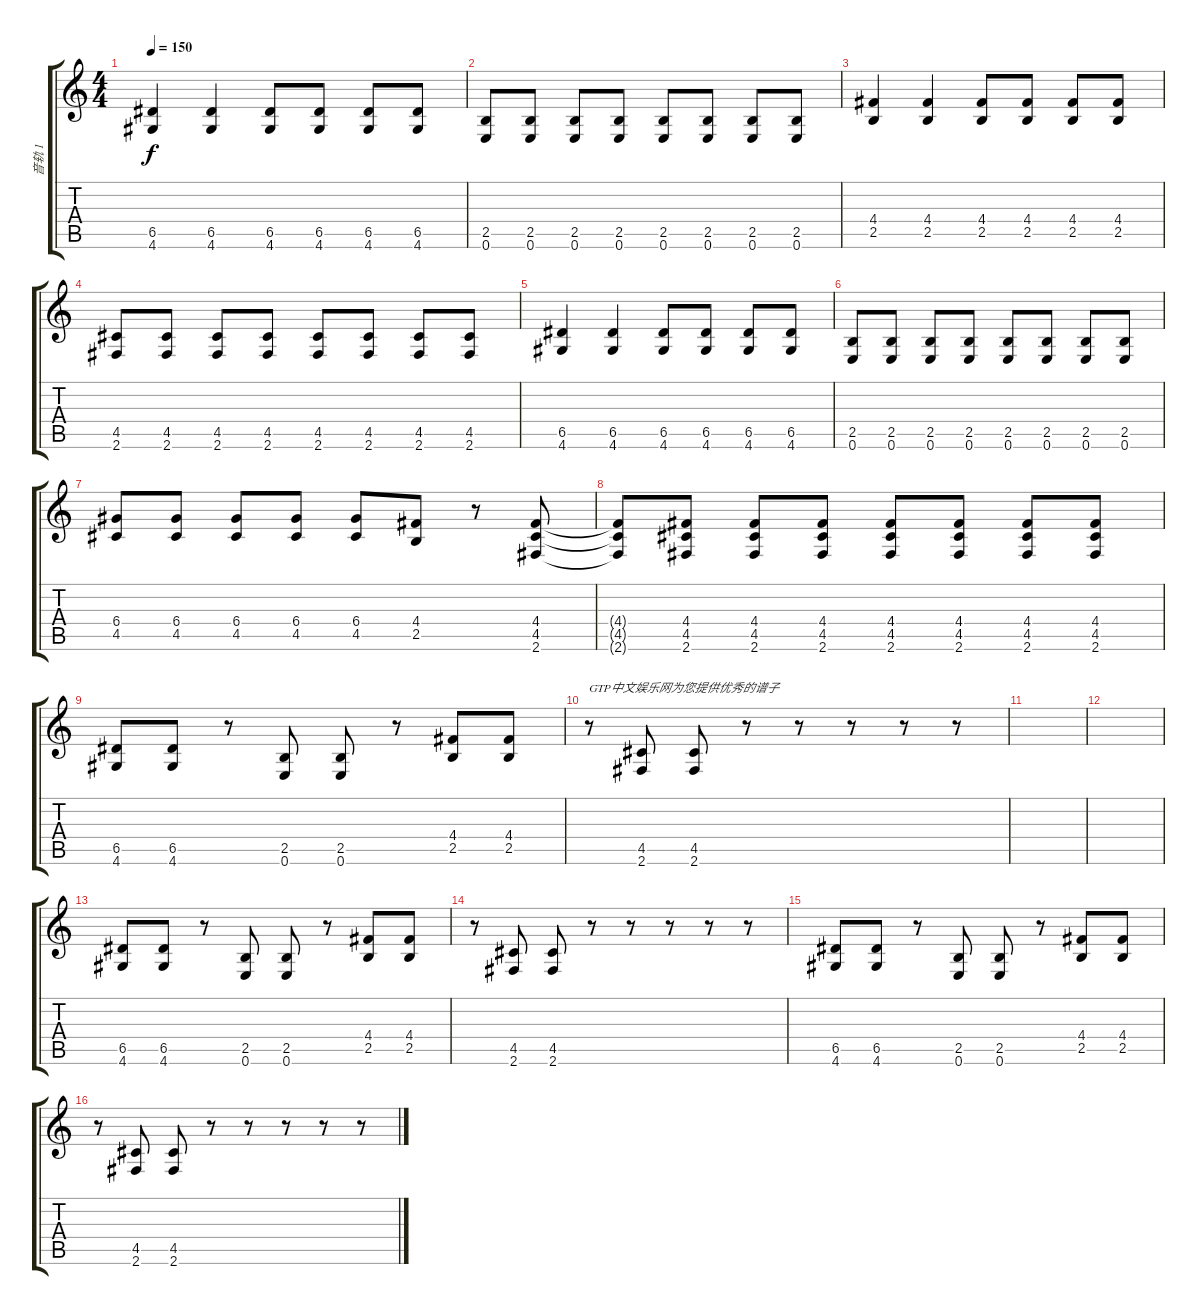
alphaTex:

\track ("音轨 1" "音轨 1") {instrument distortionguitar}
\staff {score tabs}
\tuning (E4 B3 G3 D3 A2 E2) {hide}
\ts (4 4)
\tempo 150
\clef g2
\ks c
(6.5 4.6).4{dy f} (6.5 4.6).4 (6.5 4.6).8 (6.5 4.6).8 (6.5 4.6).8 (6.5 4.6).8 |
(2.5 0.6).8 (2.5 0.6).8 (2.5 0.6).8 (2.5 0.6).8 (2.5 0.6).8 (2.5 0.6).8 (2.5 0.6).8 (2.5 0.6).8 |
(4.4 2.5).4 (4.4 2.5).4 (4.4 2.5).8 (4.4 2.5).8 (4.4 2.5).8 (4.4 2.5).8 |
(4.5 2.6).8 (4.5 2.6).8 (4.5 2.6).8 (4.5 2.6).8 (4.5 2.6).8 (4.5 2.6).8 (4.5 2.6).8 (4.5 2.6).8 |
(6.5 4.6).4 (6.5 4.6).4 (6.5 4.6).8 (6.5 4.6).8 (6.5 4.6).8 (6.5 4.6).8 |
(2.5 0.6).8 (2.5 0.6).8 (2.5 0.6).8 (2.5 0.6).8 (2.5 0.6).8 (2.5 0.6).8 (2.5 0.6).8 (2.5 0.6).8 |
(6.4 4.5).8 (6.4 4.5).8 (6.4 4.5).8 (6.4 4.5).8 (6.4 4.5).8 (4.4 2.5).8 r.8 (4.4 4.5 2.6).8 |
(4.4{t} 4.5{t} 2.6{t}).8 (4.4 4.5 2.6).8 (4.4 4.5 2.6).8 (4.4 4.5 2.6).8 (4.4 4.5 2.6).8 (4.4 4.5 2.6).8 (4.4 4.5 2.6).8 (4.4 4.5 2.6).8 |
(6.5 4.6).8 (6.5 4.6).8 r.8 (2.5 0.6).8 (2.5 0.6).8 r.8 (4.4 2.5).8 (4.4 2.5).8 |
r.8{txt "GTP中文娱乐网为您提供优秀的谱子"} (4.5 2.6).8 (4.5 2.6).8 r.8 r.8 r.8 r.8 r.8 |
|
|
(6.5 4.6).8 (6.5 4.6).8 r.8 (2.5 0.6).8 (2.5 0.6).8 r.8 (4.4 2.5).8 (4.4 2.5).8 |
r.8 (4.5 2.6).8 (4.5 2.6).8 r.8 r.8 r.8 r.8 r.8 |
(6.5 4.6).8 (6.5 4.6).8 r.8 (2.5 0.6).8 (2.5 0.6).8 r.8 (4.4 2.5).8 (4.4 2.5).8 |
r.8 (4.5 2.6).8 (4.5 2.6).8 r.8 r.8 r.8 r.8 r.8
